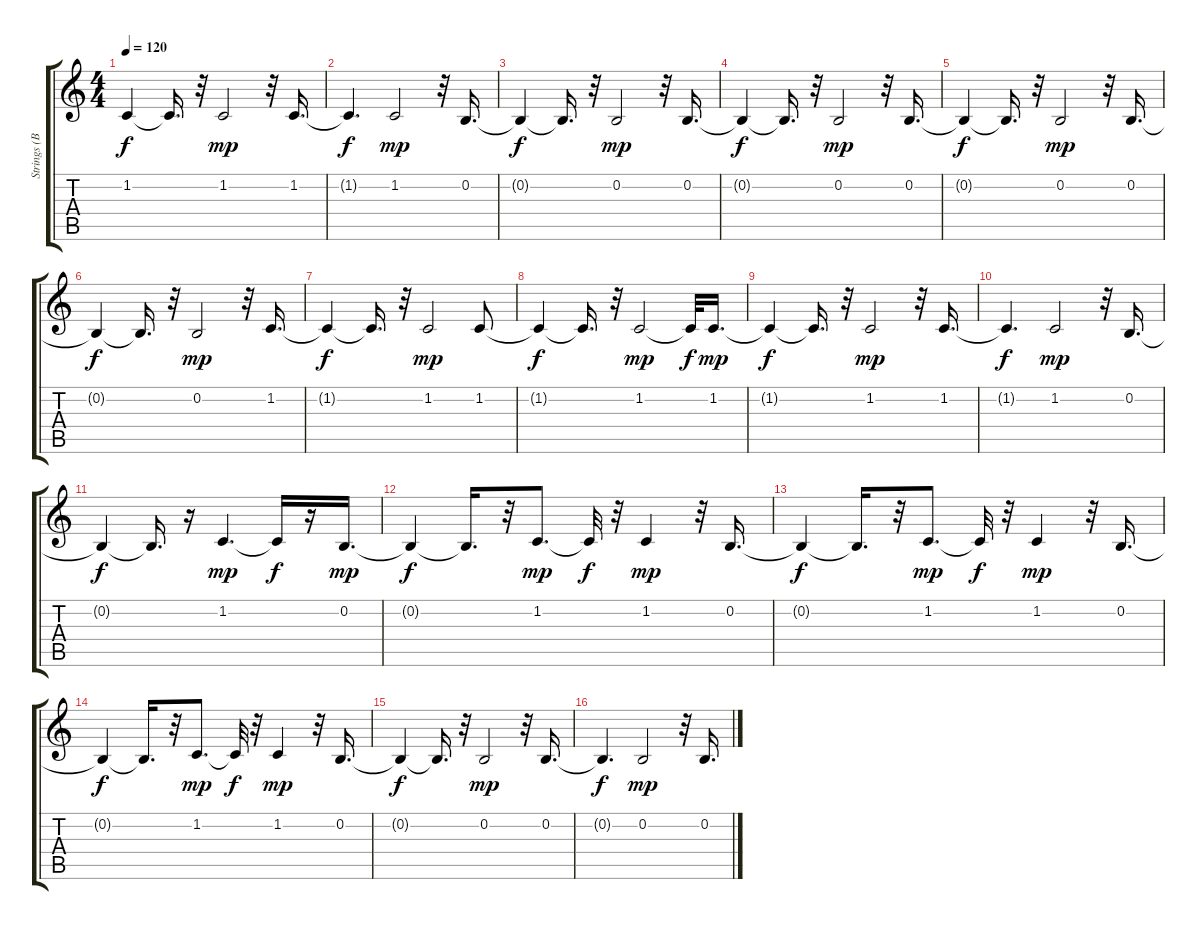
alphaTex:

\track ("Strings (BB)" "Strings (B") {instrument rockorgan}
\staff {score tabs}
\tuning (E4 B3 G3 D3 A2 E2) {hide}
\ts (4 4)
\tempo 120
\clef g2
\ks c
1.2{t}.4{dy f} 1.2{t}.16{d} r.32 1.2.2{dy mp} r.32 1.2.16{d} |
1.2{t}.4{d dy f} 1.2.2{dy mp} r.32 0.2.16{d} |
0.2{t}.4{dy f} 0.2{t}.16{d} r.32 0.2.2{dy mp} r.32 0.2.16{d} |
0.2{t}.4{dy f} 0.2{t}.16{d} r.32 0.2.2{dy mp} r.32 0.2.16{d} |
0.2{t}.4{dy f} 0.2{t}.16{d} r.32 0.2.2{dy mp} r.32 0.2.16{d} |
0.2{t}.4{dy f} 0.2{t}.16{d} r.32 0.2.2{dy mp} r.32 1.2.16{d} |
1.2{t}.4{dy f} 1.2{t}.16{d} r.32 1.2.2{dy mp} 1.2.8 |
1.2{t}.4{dy f} 1.2{t}.16{d} r.32 1.2.2{dy mp} 1.2{t}.32{dy f} 1.2.16{d dy mp} |
1.2{t}.4{dy f} 1.2{t}.16{d} r.32 1.2.2{dy mp} r.32 1.2.16{d} |
1.2{t}.4{d dy f} 1.2.2{dy mp} r.32 0.2.16{d} |
0.2{t}.4{dy f} 0.2{t}.16{d} r.16 1.2.4{d dy mp} 1.2{t}.16{dy f} r.16 0.2.16{d dy mp} |
0.2{t}.4{dy f} 0.2{t}.16{d} r.32 1.2.8{d dy mp} 1.2{t}.32{dy f} r.32 1.2.4{dy mp} r.32 0.2.16{d} |
0.2{t}.4{dy f} 0.2{t}.16{d} r.32 1.2.8{d dy mp} 1.2{t}.32{dy f} r.32 1.2.4{dy mp} r.32 0.2.16{d} |
0.2{t}.4{dy f} 0.2{t}.16{d} r.32 1.2.8{d dy mp} 1.2{t}.32{dy f} r.32 1.2.4{dy mp} r.32 0.2.16{d} |
0.2{t}.4{dy f} 0.2{t}.16{d} r.32 0.2.2{dy mp} r.32 0.2.16{d} |
0.2{t}.4{d dy f} 0.2.2{dy mp} r.32 0.2.16{d}
